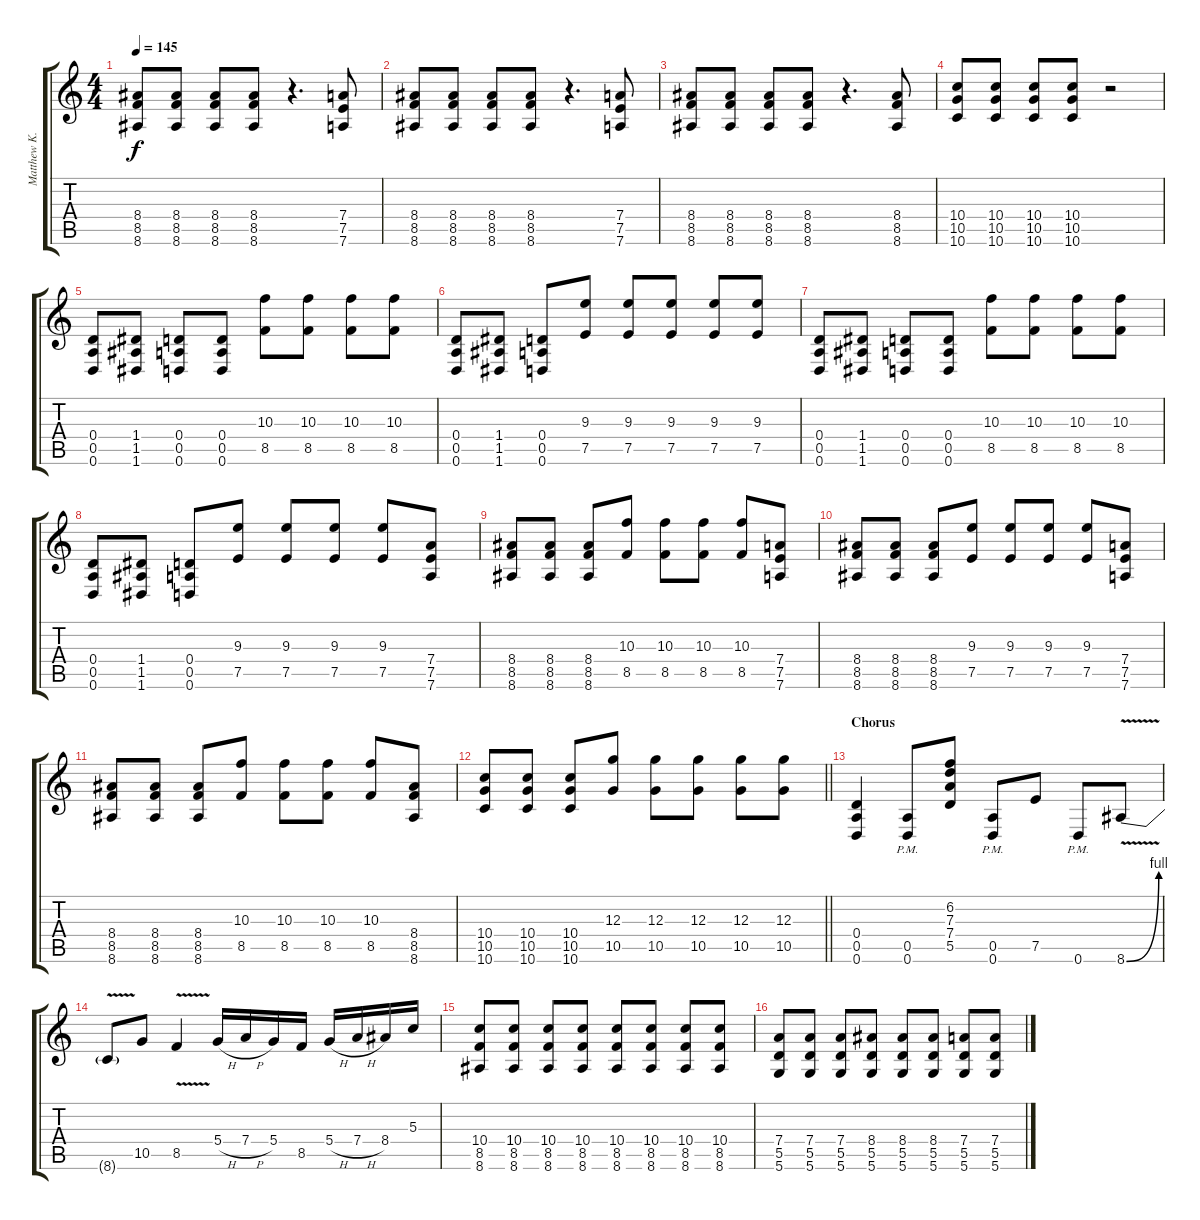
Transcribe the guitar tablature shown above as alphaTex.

\track ("Matthew K. Heafy" "Matthew K.") {instrument distortionguitar}
\staff {score tabs}
\tuning (E4 B3 G3 D3 A2 D2) {hide}
\ts (4 4)
\tempo 145
\clef g2
\ks c
(8.4 8.5 8.6).8{dy f} (8.4 8.5 8.6).8 (8.4 8.5 8.6).8 (8.4 8.5 8.6).8 r.4{d} (7.4 7.5 7.6).8 |
(8.4 8.5 8.6).8 (8.4 8.5 8.6).8 (8.4 8.5 8.6).8 (8.4 8.5 8.6).8 r.4{d} (7.4 7.5 7.6).8 |
(8.4 8.5 8.6).8 (8.4 8.5 8.6).8 (8.4 8.5 8.6).8 (8.4 8.5 8.6).8 r.4{d} (8.4 8.5 8.6).8 |
(10.4 10.5 10.6).8 (10.4 10.5 10.6).8 (10.4 10.5 10.6).8 (10.4 10.5 10.6).8 r.2 |
(0.4 0.5 0.6).8 (1.4 1.5 1.6).8 (0.4 0.5 0.6).8 (0.4 0.5 0.6).8 (10.3 8.5).8 (10.3 8.5).8 (10.3 8.5).8 (10.3 8.5).8 |
(0.4 0.5 0.6).8 (1.4 1.5 1.6).8 (0.4 0.5 0.6).8 (9.3 7.5).8 (9.3 7.5).8 (9.3 7.5).8 (9.3 7.5).8 (9.3 7.5).8 |
(0.4 0.5 0.6).8 (1.4 1.5 1.6).8 (0.4 0.5 0.6).8 (0.4 0.5 0.6).8 (10.3 8.5).8 (10.3 8.5).8 (10.3 8.5).8 (10.3 8.5).8 |
(0.4 0.5 0.6).8 (1.4 1.5 1.6).8 (0.4 0.5 0.6).8 (9.3 7.5).8 (9.3 7.5).8 (9.3 7.5).8 (9.3 7.5).8 (7.4 7.5 7.6).8 |
(8.4 8.5 8.6).8 (8.4 8.5 8.6).8 (8.4 8.5 8.6).8 (10.3 8.5).8 (10.3 8.5).8 (10.3 8.5).8 (10.3 8.5).8 (7.4 7.5 7.6).8 |
(8.4 8.5 8.6).8 (8.4 8.5 8.6).8 (8.4 8.5 8.6).8 (9.3 7.5).8 (9.3 7.5).8 (9.3 7.5).8 (9.3 7.5).8 (7.4 7.5 7.6).8 |
(8.4 8.5 8.6).8 (8.4 8.5 8.6).8 (8.4 8.5 8.6).8 (10.3 8.5).8 (10.3 8.5).8 (10.3 8.5).8 (10.3 8.5).8 (8.4 8.5 8.6).8 |
\barLineRight lightlight
(10.4 10.5 10.6).8 (10.4 10.5 10.6).8 (10.4 10.5 10.6).8 (12.3 10.5).8 (12.3 10.5).8 (12.3 10.5).8 (12.3 10.5).8 (12.3 10.5).8 |
\section ("" "Chorus")
(0.4 0.5 0.6).4 (0.5{pm} 0.6{pm}).8 (6.2 7.3 7.4 5.5).8 (0.5{pm} 0.6{pm}).8 7.5.8 0.6{pm}.8 8.6{be (bend 0 0 60 4) v}.8 |
8.6{t}.8 10.5.8 8.5{v}.4 5.4{h}.16 7.4{h}.16 5.4.16 8.5.16 5.4{h}.16 7.4{h}.16 8.4.16 5.3.16 |
(10.4 8.5 8.6).8 (10.4 8.5 8.6).8 (10.4 8.5 8.6).8 (10.4 8.5 8.6).8 (10.4 8.5 8.6).8 (10.4 8.5 8.6).8 (10.4 8.5 8.6).8 (10.4 8.5 8.6).8 |
(7.4 5.5 5.6).8 (7.4 5.5 5.6).8 (7.4 5.5 5.6).8 (8.4 5.5 5.6).8 (8.4 5.5 5.6).8 (8.4 5.5 5.6).8 (7.4 5.5 5.6).8 (7.4 5.5 5.6).8
